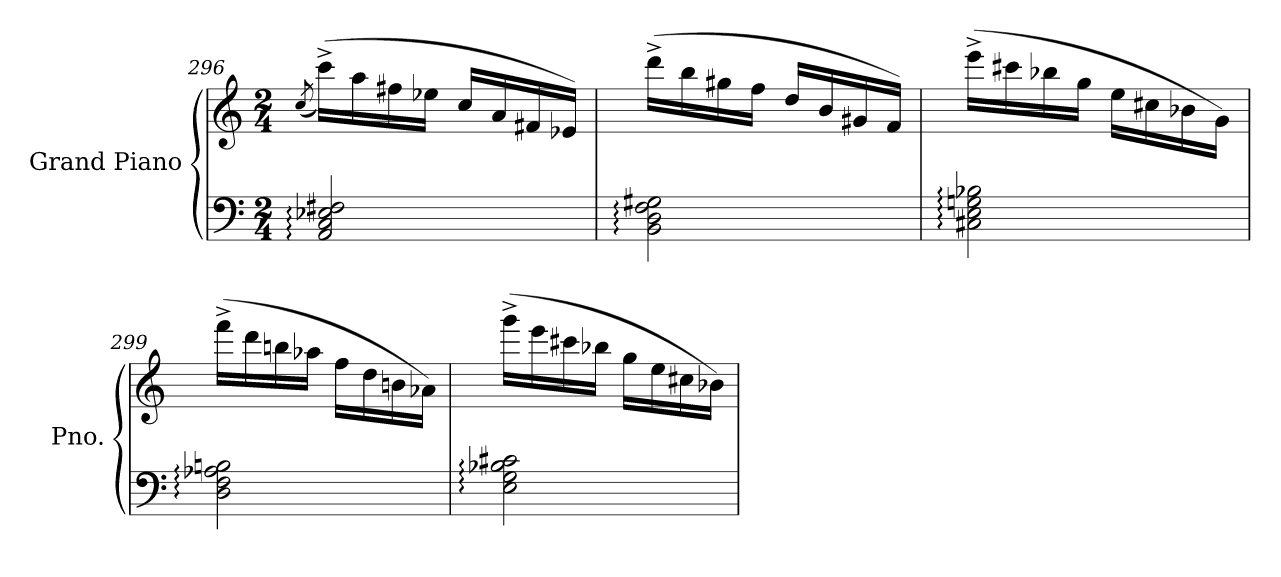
**kern	**kern
*part1	*part1
*staff2	*staff1
*I"Grand Piano	*
*I'Pno.	*
*clefF4	*clefG2
*k[]	*k[]
*M2/4	*M2/4
=296	=296
.	(>8qcc/
2AA/: 2C/: 2E-X/: 2F#X/:	(16ccc^\LL)
.	16aa\
.	16ff#X\
.	16ee-X\JJ
.	16cc/LL
.	16a/
.	16f#X/
.	16e-X/JJ)
!!LO:LB:g=z
=297	=297
2BB\: 2D\: 2F\: 2G#X\:	(16ddd^\LL
.	16bb\
.	16gg#X\
.	16ff\JJ
.	16dd/LL
.	16b/
.	16g#X/
.	16f/JJ)
=298	=298
2C#X\: 2E\: 2Gn\: 2B-X\:	(16eee^\LL
.	16ccc#X\
.	16bb-X\
.	16gg\JJ
.	16ee\LL
.	16cc#X\
.	16b-X\
.	16g\JJ)
=299	=299
2D\: 2F\: 2A-X\: 2Bn\:	(16fff^\LL
.	16ddd\
.	16bbn\
.	16aa-X\JJ
.	16ff\LL
.	16dd\
.	16bn\
.	16a-X\JJ)
=300	=300
2E\: 2G\: 2B-X\: 2c#X\:	(16ggg^\LL
.	16eee\
.	16ccc#X\
.	16bb-X\JJ
.	16gg\LL
.	16ee\
.	16cc#X\
.	16b-X\JJ)
=	=
*-	*-
